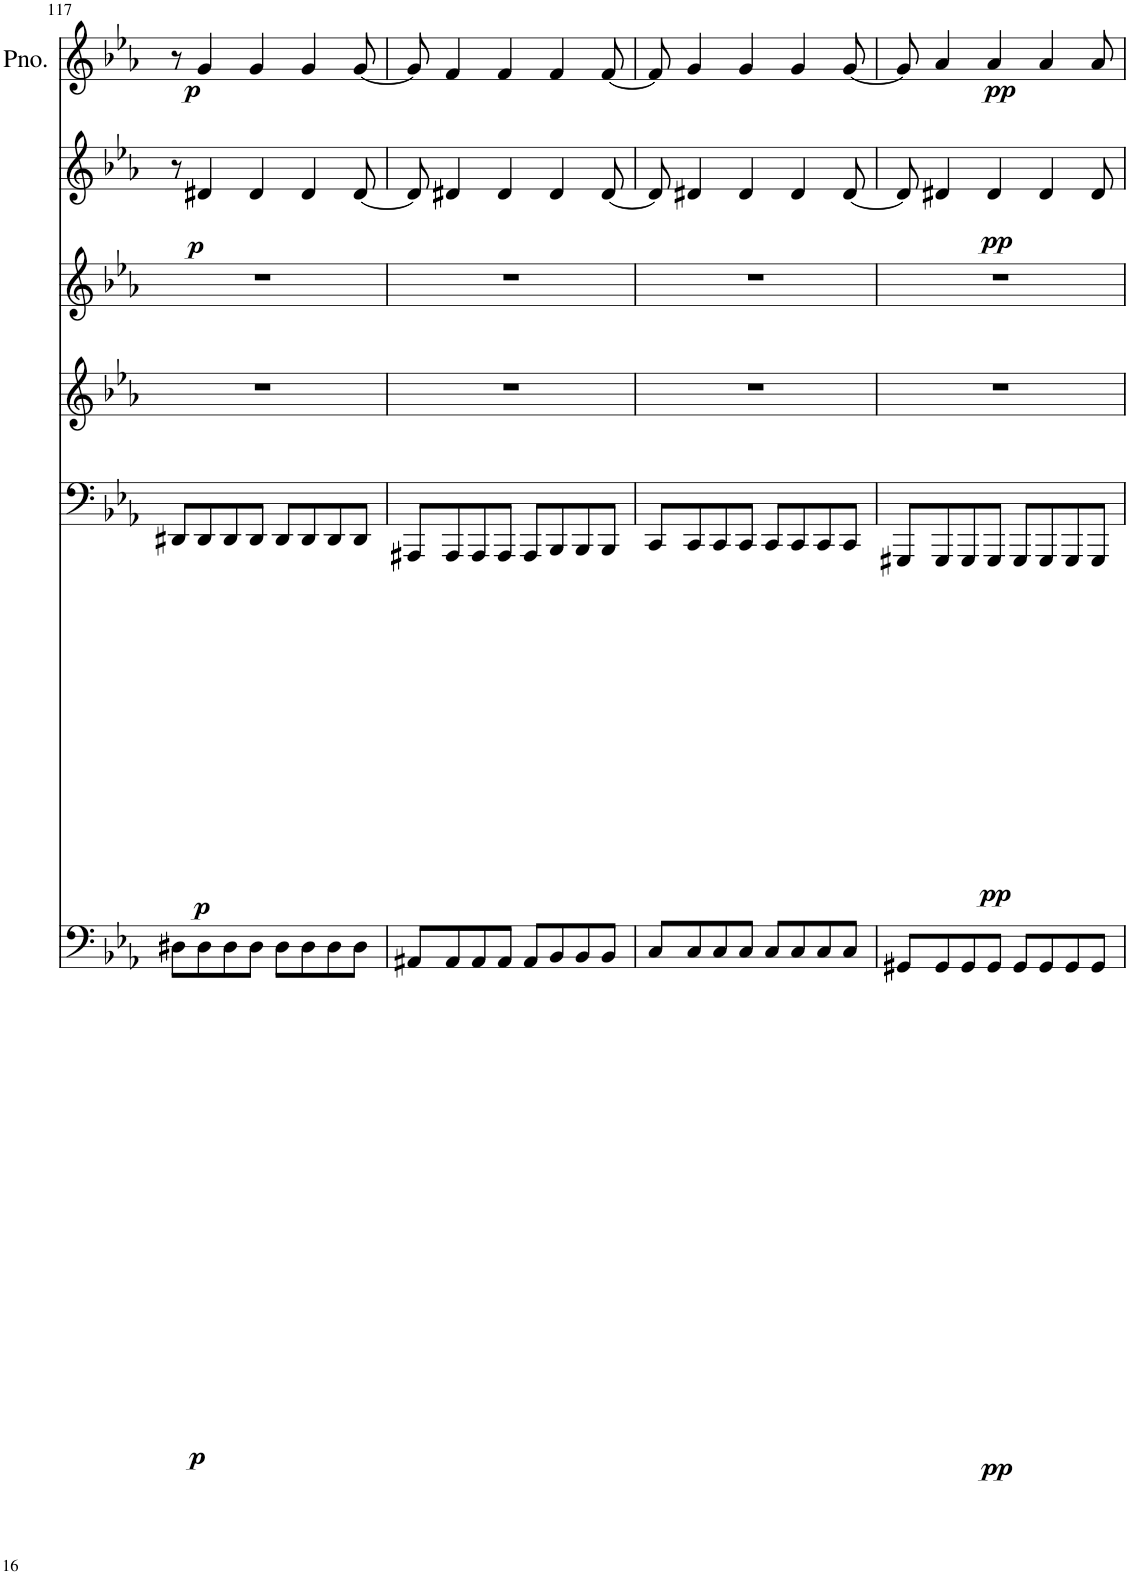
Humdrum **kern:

**kern	**dynam	**kern	**dynam	**kern	**kern	**kern	**dynam	**kern	**dynam
*part6	*part6	*part5	*part5	*part4	*part3	*part2	*part2	*part1	*part1
*staff6	*staff6	*staff5	*staff5	*staff4	*staff3	*staff2	*staff2	*staff1	*staff1
*I"Piano	*	*I"Piano	*	*I"Piano	*I"Piano	*I"Piano	*	*I"Piano	*
*I'Pno	*	*I'Pno	*	*I'Pno	*I'Pno	*I'Pno	*	*I'Pno.	*
!!LO:PB:g=z
*clefF4	*	*clefF4	*	*clefG2	*clefG2	*clefG2	*	*clefG2	*
*k[b-e-a-]	*	*k[b-e-a-]	*	*k[b-e-a-]	*k[b-e-a-]	*k[b-e-a-]	*	*k[b-e-a-]	*
*M4/4	*	*M4/4	*	*M4/4	*M4/4	*M4/4	*	*M4/4	*
=117	=117	=117	=117	=117	=117	=117	=117	=117	=117
!	!LO:DY:b	!	!LO:DY:b	!	!	!	!LO:DY:b	!	!LO:DY:b
8D#X\L	p	8DD#X/L	p	1r	1r	8r	p	8r	p
8D#\	.	8DD#/	.	.	.	4d#X/	.	4g/	.
8D#\	.	8DD#/	.	.	.	.	.	.	.
8D#\J	.	8DD#/J	.	.	.	4d#/	.	4g/	.
8D#\L	.	8DD#/L	.	.	.	.	.	.	.
8D#\	.	8DD#/	.	.	.	4d#/	.	4g/	.
8D#\	.	8DD#/	.	.	.	.	.	.	.
8D#\J	.	8DD#/J	.	.	.	[8d#/	.	[8g/	.
=118	=118	=118	=118	=118	=118	=118	=118	=118	=118
8AA#X/L	.	8AAA#X/L	.	1r	1r	8d#/]	.	8g/]	.
8AA#/	.	8AAA#/	.	.	.	4d#X/	.	4f/	.
8AA#/	.	8AAA#/	.	.	.	.	.	.	.
8AA#/J	.	8AAA#/J	.	.	.	4d#/	.	4f/	.
8AA#/L	.	8AAA#/L	.	.	.	.	.	.	.
8BB-/	.	8BBB-/	.	.	.	4d#/	.	4f/	.
8BB-/	.	8BBB-/	.	.	.	.	.	.	.
8BB-/J	.	8BBB-/J	.	.	.	[8d#/	.	[8f/	.
=119	=119	=119	=119	=119	=119	=119	=119	=119	=119
8C/L	.	8CC/L	.	1r	1r	8d#/]	.	8f/]	.
8C/	.	8CC/	.	.	.	4d#X/	.	4g/	.
8C/	.	8CC/	.	.	.	.	.	.	.
8C/J	.	8CC/J	.	.	.	4d#/	.	4g/	.
8C/L	.	8CC/L	.	.	.	.	.	.	.
8C/	.	8CC/	.	.	.	4d#/	.	4g/	.
8C/	.	8CC/	.	.	.	.	.	.	.
8C/J	.	8CC/J	.	.	.	[8d#/	.	[8g/	.
=120	=120	=120	=120	=120	=120	=120	=120	=120	=120
8GG#X/L	.	8GGG#X/L	.	1r	1r	8d#/]	.	8g/]	.
!	!LO:DY:b	!	!LO:DY:b	!	!	!	!LO:DY:b	!	!LO:DY:b
8GG#/	pp	8GGG#/	pp	.	.	4d#X/	pp	4a-/	pp
8GG#/	.	8GGG#/	.	.	.	.	.	.	.
8GG#/J	.	8GGG#/J	.	.	.	4d#/	.	4a-/	.
8GG#/L	.	8GGG#/L	.	.	.	.	.	.	.
8GG#/	.	8GGG#/	.	.	.	4d#/	.	4a-/	.
8GG#/	.	8GGG#/	.	.	.	.	.	.	.
8GG#/J	.	8GGG#/J	.	.	.	8d#/	.	8a-/	.
=	=	=	=	=	=	=	=	=	=
*-	*-	*-	*-	*-	*-	*-	*-	*-	*-
